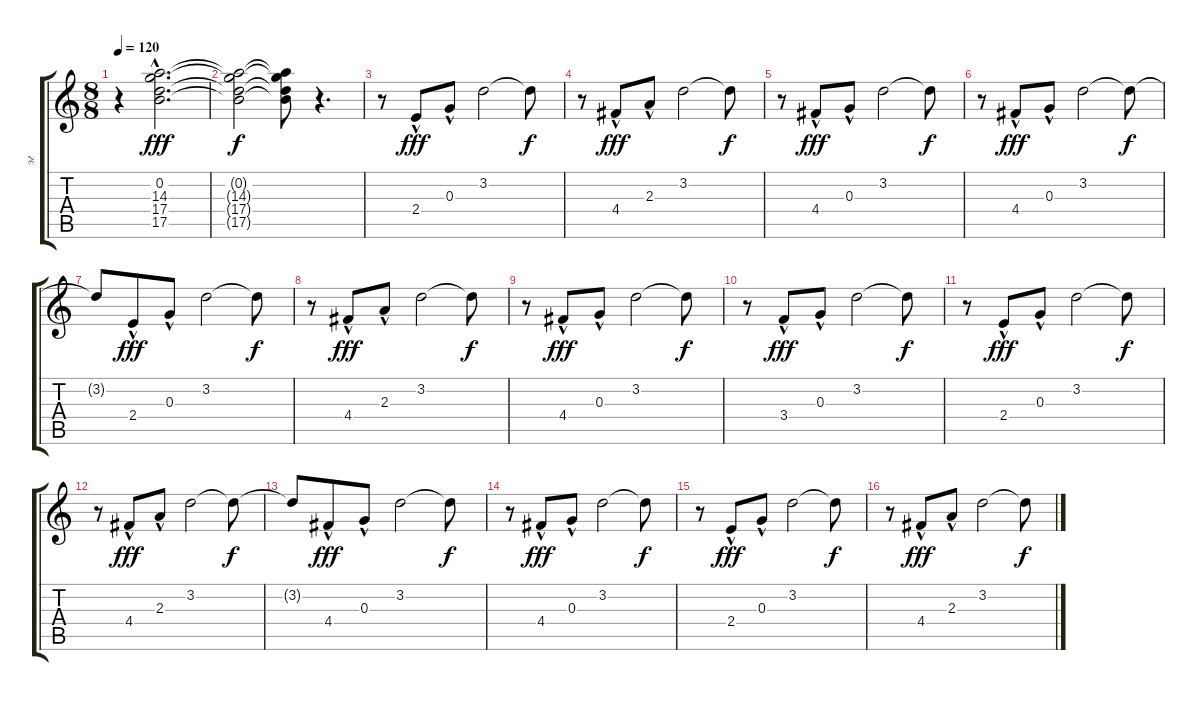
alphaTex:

\track ("эг" "эг") {instrument electricguitarclean}
\staff {score tabs}
\tuning (E4 B3 G3 D3 A2 E2) {hide}
\ts (8 8)
\tempo 120
\clef g2
\ks c
r.4{dy fff} (0.2{hac} 14.3{hac} 17.4{hac} 17.5{hac}).2{d} |
(0.2{t} 14.3{t} 17.4{t} 17.5{t}).2{dy f} (0.2{t} 14.3{t} 17.4{t} 17.5{t}).8 r.4{d} |
r.8 2.4{hac}.8{dy fff} 0.3{hac}.8 3.2.2 3.2{t}.8{dy f} |
r.8 4.4{hac}.8{dy fff} 2.3{hac}.8 3.2.2 3.2{t}.8{dy f} |
r.8 4.4{hac}.8{dy fff} 0.3{hac}.8 3.2.2 3.2{t}.8{dy f} |
r.8 4.4{hac}.8{dy fff} 0.3{hac}.8 3.2.2 3.2{t}.8{dy f} |
3.2{t}.8 2.4{hac}.8{dy fff} 0.3{hac}.8 3.2.2 3.2{t}.8{dy f} |
r.8 4.4{hac}.8{dy fff} 2.3{hac}.8 3.2.2 3.2{t}.8{dy f} |
r.8 4.4{hac}.8{dy fff} 0.3{hac}.8 3.2.2 3.2{t}.8{dy f} |
r.8 3.4{hac}.8{dy fff} 0.3{hac}.8 3.2.2 3.2{t}.8{dy f} |
r.8 2.4{hac}.8{dy fff} 0.3{hac}.8 3.2.2 3.2{t}.8{dy f} |
r.8 4.4{hac}.8{dy fff} 2.3{hac}.8 3.2.2 3.2{t}.8{dy f} |
3.2{t}.8 4.4{hac}.8{dy fff} 0.3{hac}.8 3.2.2 3.2{t}.8{dy f} |
r.8 4.4{hac}.8{dy fff} 0.3{hac}.8 3.2.2 3.2{t}.8{dy f} |
r.8 2.4{hac}.8{dy fff} 0.3{hac}.8 3.2.2 3.2{t}.8{dy f} |
r.8 4.4{hac}.8{dy fff} 2.3{hac}.8 3.2.2 3.2{t}.8{dy f}
